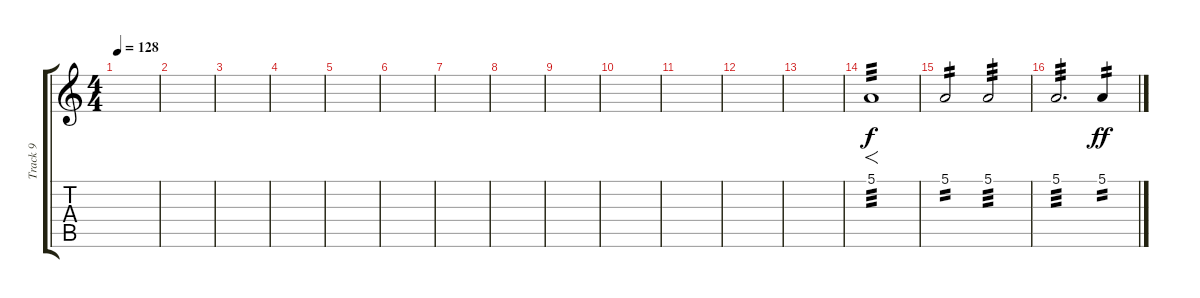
\track ("Track 9" "Track 9") {instrument lead1square}
\staff {score tabs}
\tuning (E4 B3 G3 D3 A2 C2) {hide}
\ts (4 4)
\tempo 128
\clef g2
\ks c
|
|
|
|
|
|
|
|
|
|
|
|
|
5.1.1{f tp 3} |
5.1.2{tp 2} 5.1.2{tp 3} |
5.1.2{d tp 3 dy f} 5.1.4{tp 2 dy ff}
